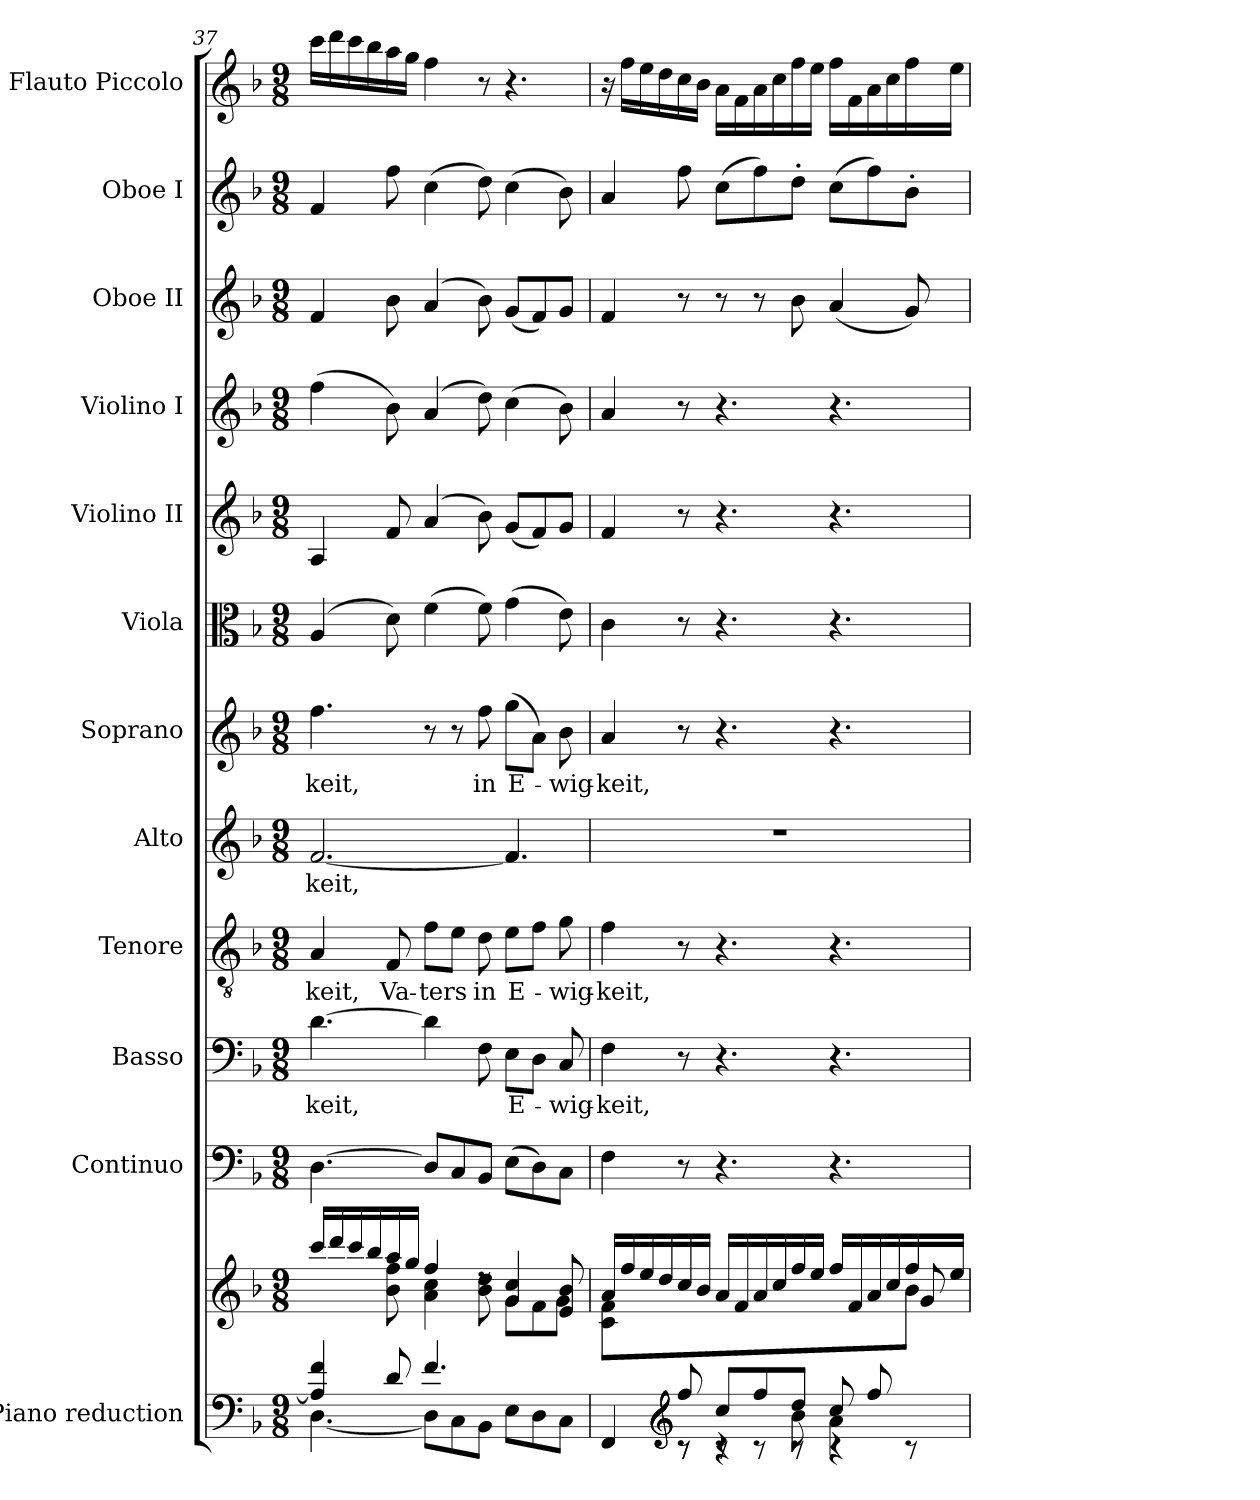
**kern	**kern	**kern	**kern	**text	**kern	**text	**kern	**text	**kern	**text	**kern	**kern	**kern	**kern	**kern	**kern
*part12	*part12	*part11	*part10	*part10	*part9	*part9	*part8	*part8	*part7	*part7	*part6	*part5	*part4	*part3	*part2	*part1
*staff13	*staff12	*staff11	*staff10	*staff10	*staff9	*staff9	*staff8	*staff8	*staff7	*staff7	*staff6	*staff5	*staff4	*staff3	*staff2	*staff1
*I"Piano reduction	*	*I"Continuo	*I"Basso	*	*I"Tenore	*	*I"Alto	*	*I"Soprano	*	*I"Viola	*I"Violino II	*I"Violino I	*I"Oboe II	*I"Oboe I	*I"Flauto Piccolo
*I'Pno	*	*	*	*	*	*	*	*	*	*	*	*	*	*I'Ob	*I'Ob	*I'Picc
*clefF4	*clefG2	*clefF4	*clefF4	*	*clefGv2	*	*clefG2	*	*clefG2	*	*clefC3	*clefG2	*clefG2	*clefG2	*clefG2	*clefG2
*	*	*	*	*	*	*	*	*	*	*	*	*	*	*	*	*ITrd-7c-12
*k[b-]	*k[b-]	*k[b-]	*k[b-]	*	*k[b-]	*	*k[b-]	*	*k[b-]	*	*k[b-]	*k[b-]	*k[b-]	*k[b-]	*k[b-]	*k[b-]
*M9/8	*M9/8	*M9/8	*M9/8	*	*M9/8	*	*M9/8	*	*M9/8	*	*M9/8	*M9/8	*M9/8	*M9/8	*M9/8	*M9/8
=37	=37	=37	=37	=37	=37	=37	=37	=37	=37	=37	=37	=37	=37	=37	=37	=37
*^	*^	*	*	*	*	*	*	*	*	*	*	*	*	*	*	*
!	!	!	!	!	!	!LO:LY:b	!	!LO:LY:b	!	!LO:LY:b	!	!LO:LY:b	!	!	!	!	!	!
4A/] 4f/	[4.D\	16ccc/LL	4ryy	[4.D\	[4.d\	-keit,	4A/	keit,	[2.f/	-keit,	4.ff\	-keit,	(>4A/	4A/	(>4ff\	4f/	4f/	16cccc\LL
.	.	16ddd/	.	.	.	.	.	.	.	.	.	.	.	.	.	.	.	16dddd\
.	.	16ccc/	.	.	.	.	.	.	.	.	.	.	.	.	.	.	.	16cccc\
.	.	16bb-/	.	.	.	.	.	.	.	.	.	.	.	.	.	.	.	16bbb-\
!	!	!	!	!	!	!	!	!LO:LY:b	!	!	!	!	!	!	!	!	!	!
8d/	.	16aa/	8b-\ 8ff\	.	.	.	8F/	Va-	.	.	.	.	8d\)	8f/	8b-\)	8b-\	8ff\	16aaa\
.	.	16gg/JJ	.	.	.	.	.	.	.	.	.	.	.	.	.	.	.	16ggg\JJ
!	!	!	!	!	!	!	!	!LO:LY:b	!	!	!	!	!	!	!	!	!	!
4.f/	8D\L]	4ff/	4a\ 4cc\	8D/L]	4d\]	.	8f\L	ters	.	.	8r	.	(>4f\	(>4a/	(>4a/	(>4a/	(>4cc\	4fff\
.	8C\	.	.	8C/	.	.	8e\J	.	.	.	8r	.	.	.	.	.	.	.
!	!	!	!	!	!	!	!	!LO:LY:b	!	!	!	!LO:LY:b	!	!	!	!	!	!
.	8BB-\J	8rdd	8b-\ 8dd\	8BB-/J	8F\	.	8d\	in	.	.	8ff\	in	8f\)	8b-\)	8dd\)	8b-\)	8dd\)	8r
!	!	!	!	!	!	!LO:LY:b	!	!LO:LY:b	!	!	!	!LO:LY:b	!	!	!	!	!	!
4.ryy	8E\L	4g/ 4cc/	8g\L	(>8E\L	8E\L	E-	8e\L	E-	4.f/]	.	(>8gg\L	E-	(>4g\	(<8g/L	(>4cc\	(<8g/L	(>4cc\	4.r
.	8D\	.	8f\	8D\)	8D\J	.	8f\J	.	.	.	8a\J)	.	.	8f/)	.	8f/)	.	.
!	!	!	!	!	!	!LO:LY:b	!	!LO:LY:b	!	!	!	!LO:LY:b	!	!	!	!	!	!
.	8C\J	8e/ 8b-/	8g\J	8C\J	8C/	-wig-	8g\	-wig-	.	.	8b-\	-wig-	8e\)	8g/J	8b-\)	8g/J	8b-\)	.
!!LO:PB:g=z
=38	=38	=38	=38	=38	=38	=38	=38	=38	=38	=38	=38	=38	=38	=38	=38	=38	=38	=38
*	*^	*	*^	*	*	*	*	*	*	*	*	*	*	*	*	*	*	*
!	!	!	!	!	!	!	!	!LO:LY:b	!	!LO:LY:b	!	!	!	!LO:LY:b	!	!	!	!	!	!
4ryy	4FF/	4ryy	16a/LL	4c\ 4f\	1ryy	4F\	4F\	-keit,	4f\	-keit,	8%9r	.	4a/	keit,	4c\	4f/	4a/	4f/	4a/	16r
.	.	.	16ff/	.	.	.	.	.	.	.	.	.	.	.	.	.	.	.	.	16fff\LL
.	.	.	16ee/	.	.	.	.	.	.	.	.	.	.	.	.	.	.	.	.	16eee\
.	.	.	16dd/	.	.	.	.	.	.	.	.	.	.	.	.	.	.	.	.	16ddd\
*clefG2	*	*	*	*	*	*	*	*	*	*	*	*	*	*	*	*	*	*	*	*
8ff/	8rc	8rc	16cc/	2.ryy	.	8r	8r	.	8r	.	.	.	8r	.	8r	8r	8r	8r	8ff\	16ccc\
.	.	.	16b-/JJ	.	.	.	.	.	.	.	.	.	.	.	.	.	.	.	.	16bb-\JJ
8cc/L	8rc	4rc	16a/LL	.	.	4.r	4.r	.	4.r	.	.	.	4.r	.	4.r	4.r	4.r	8r	(>8cc\L	16aa\LL
.	.	.	16f/	.	.	.	.	.	.	.	.	.	.	.	.	.	.	.	.	16ff\
8ff/	8rc	.	16a/	.	.	.	.	.	.	.	.	.	.	.	.	.	.	8r	8ff\)	16aa\
.	.	.	16cc/	.	.	.	.	.	.	.	.	.	.	.	.	.	.	.	.	16ccc\
8dd/J	8b-\	8rc	16ff/	.	.	.	.	.	.	.	.	.	.	.	.	.	.	8b-\	8dd'\J	16fff\
.	.	.	16ee/JJ	.	.	.	.	.	.	.	.	.	.	.	.	.	.	.	.	16eee\JJ
8cc/L	4a\	4rc	16ff/LL	.	.	4.r	4.r	.	4.r	.	.	.	4.r	.	4.r	4.r	4.r	(<4a/	(>8cc\L	16fff\LL
.	.	.	16f/	.	.	.	.	.	.	.	.	.	.	.	.	.	.	.	.	16ff\
8ff/	.	.	16a/	.	.	.	.	.	.	.	.	.	.	.	.	.	.	.	8ff\)	16aa\
.	.	.	16cc/	.	.	.	.	.	.	.	.	.	.	.	.	.	.	.	.	16ccc\
8ryy	8ryy	8rc	16ff/	8b-\J	8g/	.	.	.	.	.	.	.	.	.	.	.	.	8g/)	8b-'\J	16fff\
.	.	.	16ee/JJ	.	.	.	.	.	.	.	.	.	.	.	.	.	.	.	.	16eee\JJ
*v	*v	*v	*	*	*	*	*	*	*	*	*	*	*	*	*	*	*	*	*	*
*	*v	*v	*v	*	*	*	*	*	*	*	*	*	*	*	*	*	*	*
=	=	=	=	=	=	=	=	=	=	=	=	=	=	=	=	=
*-	*-	*-	*-	*-	*-	*-	*-	*-	*-	*-	*-	*-	*-	*-	*-	*-
